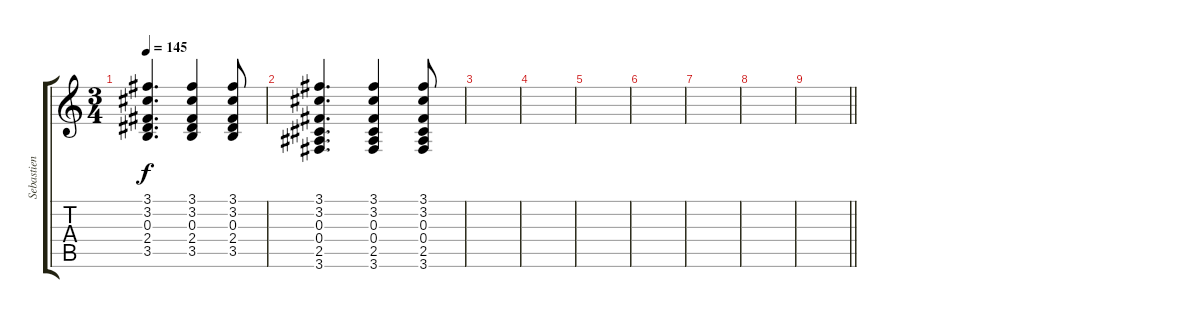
\track ("Sebastien" "Sebastien") {instrument electricguitarclean}
\staff {score tabs}
\tuning (Eb4 Bb3 Gb3 Db3 Ab2 Eb2) {hide}
\ts (3 4)
\tempo 145
\clef g2
\ks c
(3.1 3.2 0.3 2.4 3.5).4{d dy f} (3.1 3.2 0.3 2.4 3.5).4 (3.1 3.2 0.3 2.4 3.5).8 |
(3.1 3.2 0.3 0.4 2.5 3.6).4{d} (3.1 3.2 0.3 0.4 2.5 3.6).4 (3.1 3.2 0.3 0.4 2.5 3.6).8 |
|
|
|
|
|
|
\barLineRight lightlight
